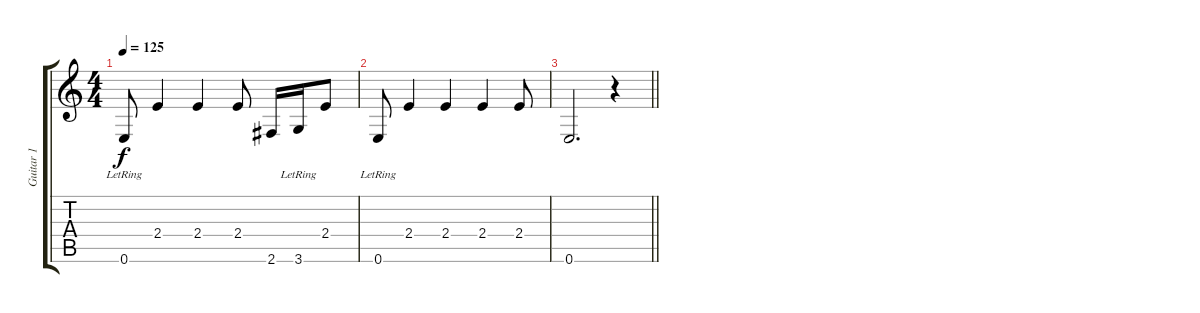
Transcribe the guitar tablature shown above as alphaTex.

\track ("Guitar 1" "Guitar 1") {instrument electricguitarclean}
\staff {score tabs}
\tuning (E4 B3 G3 D3 A2 E2) {hide}
\ts (4 4)
\tempo 125
\clef g2
\ks c
0.6{lr}.8{dy f} 2.4.4 2.4.4 2.4.8 2.6.16 3.6{lr}.16 2.4.8 |
0.6{lr}.8 2.4.4 2.4.4 2.4.4 2.4.8 |
\barLineRight lightlight
0.6.2{d} r.4
